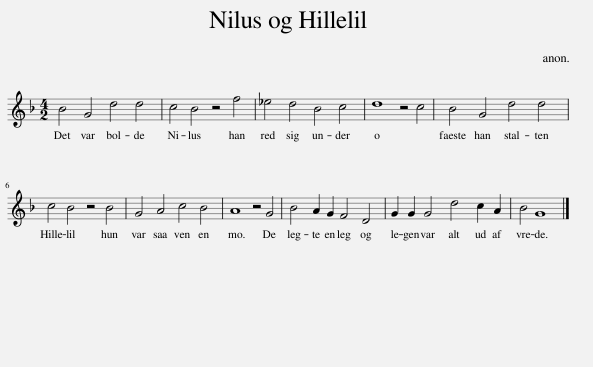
X:1
L:1/8
M:4/2
I:linebreak $
K:F
V:1 treble
V:1
 B4 G4 d4 d4 | c4 B4 z4 f4 | _e4 d4 B4 c4 | d8 z4 c4 | B4 G4 d4 d4 |$ %5
 c4 B4 z4 B4 | G4 A4 c4 B4 | A8 z4 G4 | B4 A2 G2 F4 D4 | G2 G2 G4 d4 c2 A2 | %10
 B4 G8 |] %11
